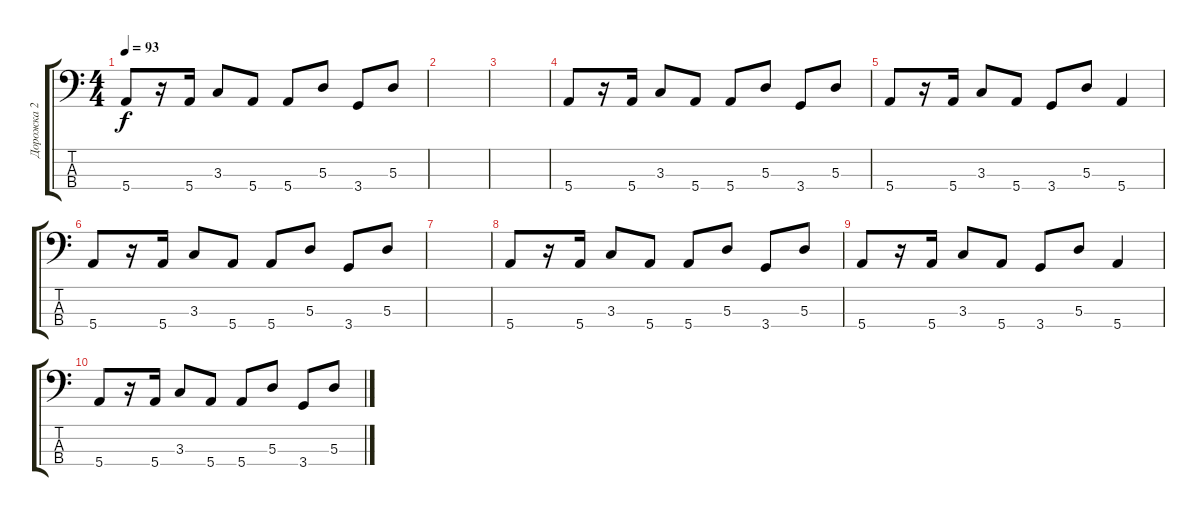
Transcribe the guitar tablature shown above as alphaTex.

\track ("Дорожка 2" "Дорожка 2") {instrument electricbassfinger}
\staff {score tabs}
\tuning (G2 D2 A1 E1) {hide}
\ts (4 4)
\tempo 93
\clef f4
\ks c
5.4.8{dy f} r.16 5.4.16 3.3.8 5.4.8 5.4.8 5.3.8 3.4.8 5.3.8 |
|
|
5.4.8 r.16 5.4.16 3.3.8 5.4.8 5.4.8 5.3.8 3.4.8 5.3.8 |
5.4.8 r.16 5.4.16 3.3.8 5.4.8 3.4.8 5.3.8 5.4.4 |
5.4.8 r.16 5.4.16 3.3.8 5.4.8 5.4.8 5.3.8 3.4.8 5.3.8 |
|
5.4.8 r.16 5.4.16 3.3.8 5.4.8 5.4.8 5.3.8 3.4.8 5.3.8 |
5.4.8 r.16 5.4.16 3.3.8 5.4.8 3.4.8 5.3.8 5.4.4 |
5.4.8 r.16 5.4.16 3.3.8 5.4.8 5.4.8 5.3.8 3.4.8 5.3.8
